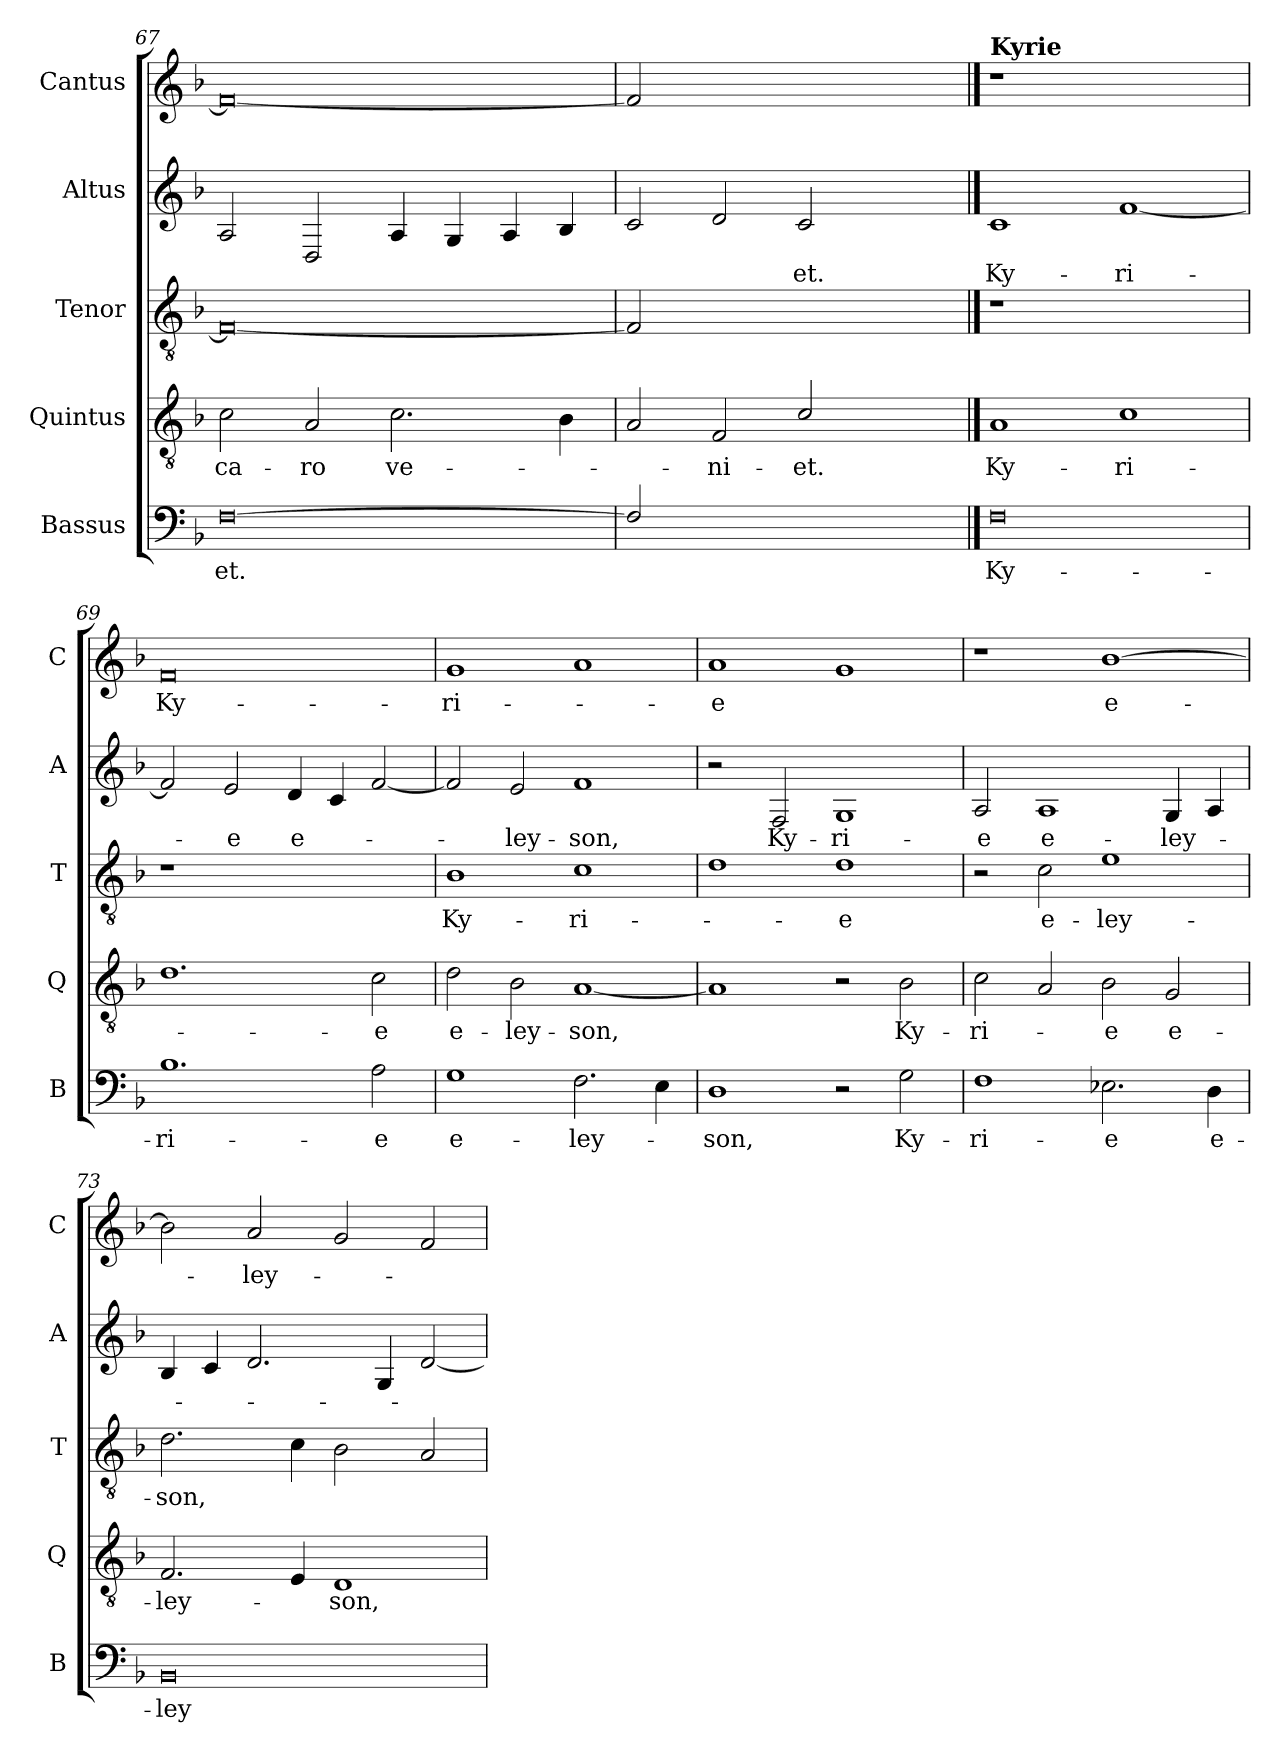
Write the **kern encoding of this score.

**kern	**text	**kern	**text	**kern	**text	**kern	**text	**kern	**text
*part5	*part5	*part4	*part4	*part3	*part3	*part2	*part2	*part1	*part1
*staff5	*staff5	*staff4	*staff4	*staff3	*staff3	*staff2	*staff2	*staff1	*staff1
*I"Bassus	*	*I"Quintus	*	*I"Tenor	*	*I"Altus	*	*I"Cantus	*
*I'B	*	*I'Q	*	*I'T	*	*I'A	*	*I'C	*
*clefF4	*	*clefGv2	*	*clefGv2	*	*clefG2	*	*clefG2	*
*k[b-]	*	*k[b-]	*	*k[b-]	*	*k[b-]	*	*k[b-]	*
*F:	*	*F:	*	*F:	*	*F:	*	*F:	*
=67	=67	=67	=67	=67	=67	=67	=67	=67	=67
!	!LO:LY:b	!	!LO:LY:b	!	!	!	!	!	!
[0F	-et.	2c\	ca-	0F_	.	2A/	.	0f_	.
!	!	!	!LO:LY:b	!	!	!	!	!	!
.	.	2A/	-ro	.	.	2D/	.	.	.
!	!	!	!LO:LY:b	!	!	!	!	!	!
.	.	2.c\	ve-	.	.	4A/	.	.	.
.	.	.	.	.	.	4G/	.	.	.
.	.	.	.	.	.	4A/	.	.	.
.	.	4B-\	.	.	.	4B-/	.	.	.
=68	=68	=68	=68	=68	=68	=68	=68	=68	=68
2F/]	.	2A/	.	2F/]	.	2c/	.	2f/]	.
!	!	!	!LO:LY:b	!	!	!	!	!	!
2ryy	.	2F/	-ni-	2ryy	.	2d/	.	2ryy	.
!	!	!	!LO:LY:b	!	!	!	!LO:LY:b	!	!
1ryy	.	2c/	-et.	1ryy	.	2c/	-et.	1ryy	.
.	.	2ryy	.	.	.	2ryy	.	.	.
!!LO:PB:g=z
==68X6	==68X6	==68X6	==68X6	==68X6	==68X6	==68X6	==68X6	==68X6	==68X6
!	!	!	!	!	!	!	!	!LO:TX:a:B:t=Kyrie	!
!	!LO:LY:b	!	!LO:LY:b	!	!	!	!LO:LY:b	!	!
0F	Ky-	1A	Ky-	1r	.	1c	Ky-	1r	.
!	!	!	!LO:LY:b	!	!	!	!LO:LY:b	!	!
.	.	1c	-ri-	1ryy	.	[1f	-ri-	1ryy	.
=69	=69	=69	=69	=69	=69	=69	=69	=69	=69
!	!LO:LY:b	!	!	!	!	!	!	!	!LO:LY:b
1.B-	-ri-	1.d	.	1r	.	2f/]	.	0f	Ky-
!	!	!	!	!	!	!	!LO:LY:b	!	!
.	.	.	.	.	.	2e/	-e	.	.
!	!	!	!	!	!	!	!LO:LY:b	!	!
.	.	.	.	1ryy	.	4d/	e-	.	.
.	.	.	.	.	.	4c/	.	.	.
!	!LO:LY:b	!	!LO:LY:b	!	!	!	!	!	!
2A\	-e	2c\	-e	.	.	[2f/	.	.	.
=70	=70	=70	=70	=70	=70	=70	=70	=70	=70
!	!LO:LY:b	!	!LO:LY:b	!	!LO:LY:b	!	!	!	!LO:LY:b
1G	e-	2d\	e-	1B-	Ky-	2f/]	.	1g	-ri-
!	!	!	!LO:LY:b	!	!	!	!LO:LY:b	!	!
.	.	2B-\	-ley-	.	.	2e/	-ley-	.	.
!	!LO:LY:b	!	!LO:LY:b	!	!LO:LY:b	!	!LO:LY:b	!	!
2.F\	-ley-	[1A	-son,	1c	-ri-	1f	-son,	1a	.
4E\	.	.	.	.	.	.	.	.	.
=71	=71	=71	=71	=71	=71	=71	=71	=71	=71
!	!LO:LY:b	!	!	!	!	!	!	!	!LO:LY:b
1D	-son,	1A]	.	1d	.	2r	.	1a	-e
!	!	!	!	!	!	!	!LO:LY:b	!	!
.	.	.	.	.	.	2F/	Ky-	.	.
!	!	!	!	!	!LO:LY:b	!	!LO:LY:b	!	!
2r	.	2r	.	1d	-e	1G	-ri-	1g	.
!	!LO:LY:b	!	!LO:LY:b	!	!	!	!	!	!
2G\	Ky-	2B-\	Ky-	.	.	.	.	.	.
=72	=72	=72	=72	=72	=72	=72	=72	=72	=72
!	!LO:LY:b	!	!LO:LY:b	!	!	!	!LO:LY:b	!	!
1F	-ri-	2c\	-ri-	2r	.	2A/	-e	1r	.
!	!	!	!	!	!LO:LY:b	!	!LO:LY:b	!	!
.	.	2A/	.	2c\	e-	1A	e-	.	.
!	!LO:LY:b	!	!LO:LY:b	!	!LO:LY:b	!	!	!	!LO:LY:b
2.E-X\	-e	2B-\	-e	1e	-ley-	.	.	[1b-	e-
!	!	!	!LO:LY:b	!	!	!	!LO:LY:b	!	!
.	.	2G/	e-	.	.	4G/	-ley-	.	.
!	!LO:LY:b	!	!	!	!	!	!	!	!
4D\	e-	.	.	.	.	4A/	.	.	.
!!LO:LB:g=z
=73	=73	=73	=73	=73	=73	=73	=73	=73	=73
!	!LO:LY:b	!	!LO:LY:b	!	!LO:LY:b	!	!	!	!
0BB-	-ley-	2.F/	-ley-	2.d\	-son,	4B-/	.	2b-\]	.
.	.	.	.	.	.	4c/	.	.	.
!	!	!	!	!	!	!	!	!	!LO:LY:b
.	.	.	.	.	.	2.d/	.	2a/	-ley-
.	.	4E/	.	4c\	.	.	.	.	.
!	!	!	!LO:LY:b	!	!	!	!	!	!
.	.	1D	-son,	2B-\	.	.	.	2g/	.
.	.	.	.	.	.	4G/	.	.	.
.	.	.	.	2A/	.	[2d/	.	2f/	.
=	=	=	=	=	=	=	=	=	=
*-	*-	*-	*-	*-	*-	*-	*-	*-	*-
